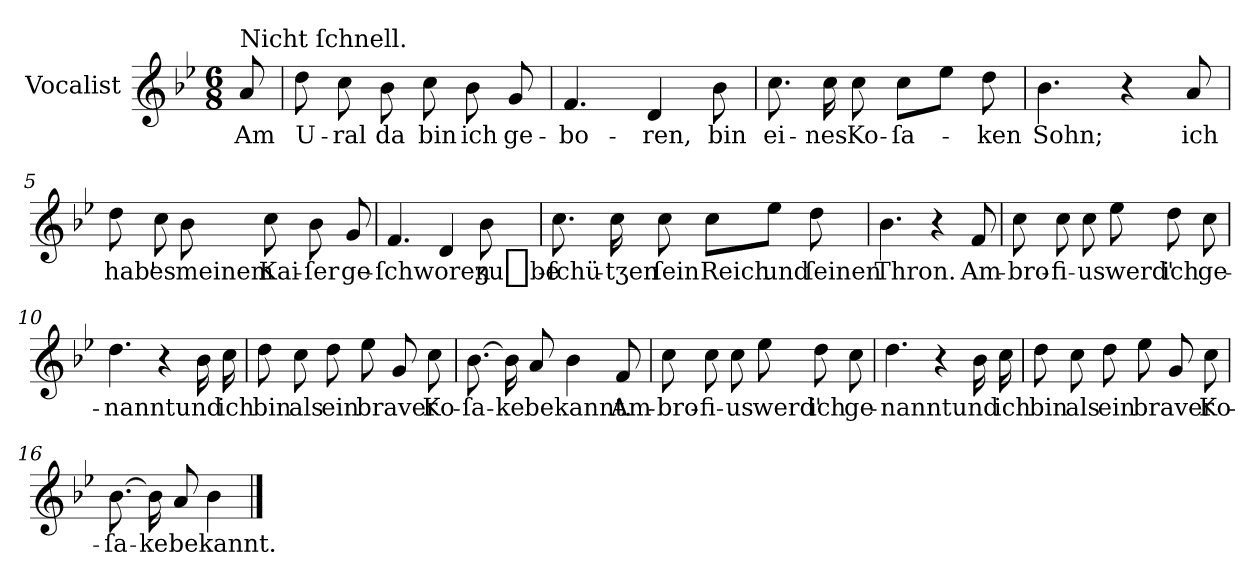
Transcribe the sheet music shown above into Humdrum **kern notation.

**kern	**text
*part1	*part1
*staff1	*staff1
*I"Vocalist	*
*clefG2	*
*k[b-e-]	*
*B-:	*
*M6/8	*
=	=
!LO:TX:a:t=Nicht ſchnell.	!
8a	Am
=1	=1
8dd	U-
8cc	-ral
8b-	da
8cc	bin
8b-	ich
8g	ge-
=2	=2
4.f	-bo-
4d	-ren,
8b-	bin
=3	=3
8.cc	ei-
16cc	-nes
8cc	Ko-
8ccL	-ſa-
8ee-J	.
8dd	-ken
=4	=4
4.b-	Sohn;
4r	.
8a	ich
=5	=5
8dd	hab'
8cc	es
8b-	meinem
8cc	Kai-
8b-	-ſer
8g	ge-
=6	=6
4.f	-ſchworen
4d	.
8b-	ʒu_be-
=7	=7
8.cc	-ſchü-
16cc	-tʒen
8cc	ſein
8ccL	Reich
8ee-J	und
8dd	ſeinen
=8	=8
4.b-	Thron.
4r	.
8f	Am-
=9	=9
8cc	-bro-
8cc	-fi-
8cc	-us
8ee-	werd'
8dd	ich
8cc	ge-
=10	=10
4.dd	-nannt
4r	.
16b-	und
16cc	ich
=11	=11
8dd	bin
8cc	als
8dd	ein
8ee-	braver
8g	.
8cc	Ko-
=12	=12
[8.b-	-ſa-
16b-]	-ke
8a	bekannt.
4b-	.
8f	Am-
=13	=13
8cc	-bro-
8cc	-fi-
8cc	-us
8ee-	werd'
8dd	ich
8cc	ge-
=14	=14
4.dd	-nannt
4r	.
16b-	und
16cc	ich
=15	=15
8dd	bin
8cc	als
8dd	ein
8ee-	braver
8g	.
8cc	Ko-
=16	=16
[8.b-	-ſa-
16b-]	-ke
8a	bekannt.
4b-	.
==	==
*-	*-
